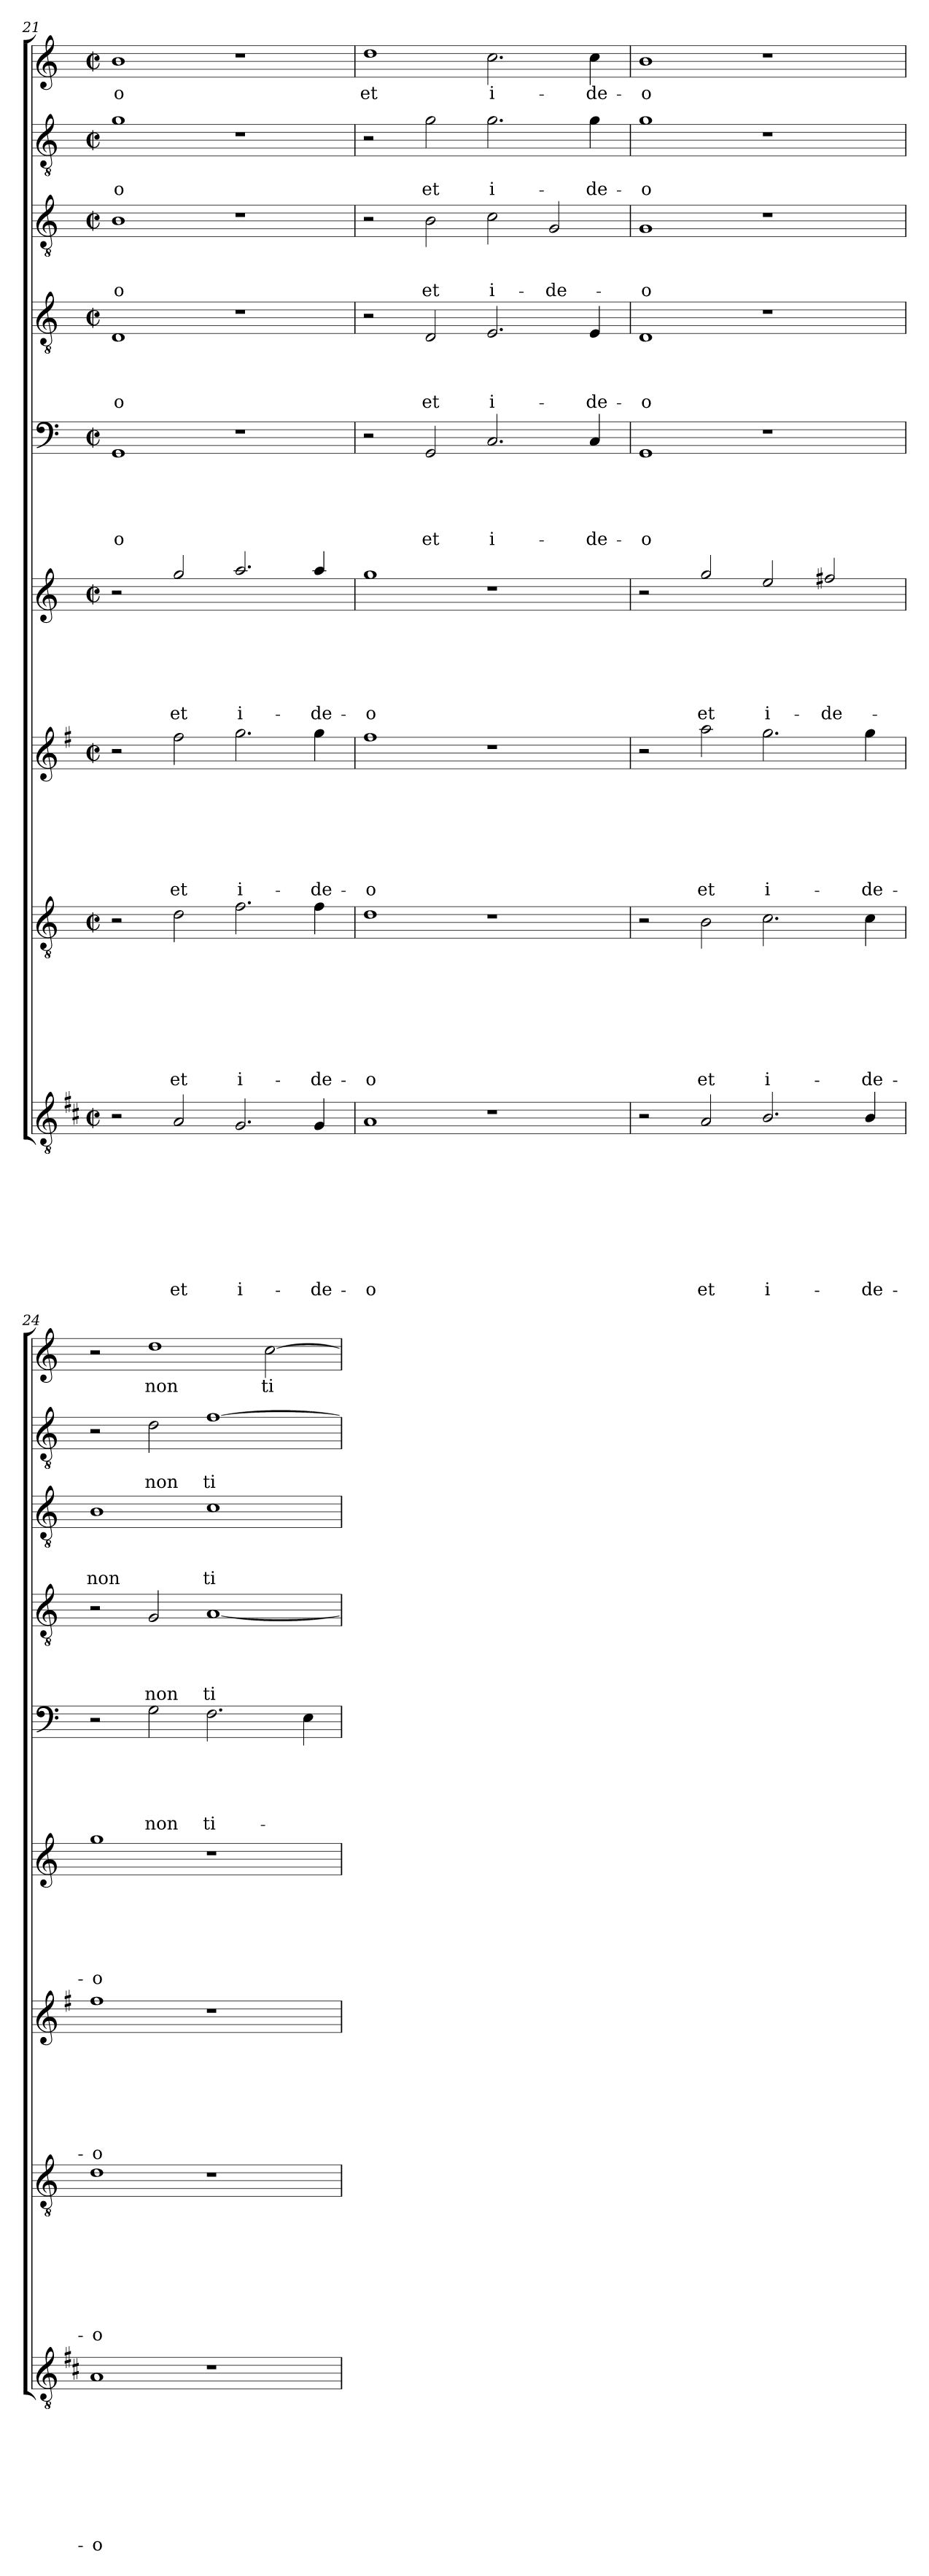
**kern	**text	**text	**text	**text	**text	**text	**text	**text	**text	**kern	**text	**text	**text	**text	**text	**text	**text	**text	**kern	**text	**text	**text	**text	**text	**text	**text	**kern	**text	**text	**text	**text	**text	**text	**kern	**text	**text	**text	**text	**text	**kern	**text	**text	**text	**text	**kern	**text	**text	**text	**kern	**text	**text	**kern	**text
*part9	*part9	*part9	*part9	*part9	*part9	*part9	*part9	*part9	*part9	*part8	*part8	*part8	*part8	*part8	*part8	*part8	*part8	*part8	*part7	*part7	*part7	*part7	*part7	*part7	*part7	*part7	*part6	*part6	*part6	*part6	*part6	*part6	*part6	*part5	*part5	*part5	*part5	*part5	*part5	*part4	*part4	*part4	*part4	*part4	*part3	*part3	*part3	*part3	*part2	*part2	*part2	*part1	*part1
*staff9	*staff9	*staff9	*staff9	*staff9	*staff9	*staff9	*staff9	*staff9	*staff9	*staff8	*staff8	*staff8	*staff8	*staff8	*staff8	*staff8	*staff8	*staff8	*staff7	*staff7	*staff7	*staff7	*staff7	*staff7	*staff7	*staff7	*staff6	*staff6	*staff6	*staff6	*staff6	*staff6	*staff6	*staff5	*staff5	*staff5	*staff5	*staff5	*staff5	*staff4	*staff4	*staff4	*staff4	*staff4	*staff3	*staff3	*staff3	*staff3	*staff2	*staff2	*staff2	*staff1	*staff1
*clefGv2	*	*	*	*	*	*	*	*	*	*clefGv2	*	*	*	*	*	*	*	*	*clefG2	*	*	*	*	*	*	*	*clefG2	*	*	*	*	*	*	*clefF4	*	*	*	*	*	*clefGv2	*	*	*	*	*clefGv2	*	*	*	*clefGv2	*	*	*clefG2	*
*ITrd1c2	*	*	*	*	*	*	*	*	*	*	*	*	*	*	*	*	*	*	*ITrd4c7	*	*	*	*	*	*	*	*ITrd8c14	*	*	*	*	*	*	*	*	*	*	*	*	*	*	*	*	*	*	*	*	*	*	*	*	*	*
*k[]	*	*	*	*	*	*	*	*	*	*k[]	*	*	*	*	*	*	*	*	*k[]	*	*	*	*	*	*	*	*k[]	*	*	*	*	*	*	*k[]	*	*	*	*	*	*k[]	*	*	*	*	*k[]	*	*	*	*k[]	*	*	*k[]	*
*C:	*	*	*	*	*	*	*	*	*	*C:	*	*	*	*	*	*	*	*	*C:	*	*	*	*	*	*	*	*C:	*	*	*	*	*	*	*C:	*	*	*	*	*	*C:	*	*	*	*	*C:	*	*	*	*C:	*	*	*C:	*
*M2/2	*	*	*	*	*	*	*	*	*	*M2/2	*	*	*	*	*	*	*	*	*M2/2	*	*	*	*	*	*	*	*M2/2	*	*	*	*	*	*	*M2/2	*	*	*	*	*	*M2/2	*	*	*	*	*M2/2	*	*	*	*M2/2	*	*	*M2/2	*
*met(c|)	*	*	*	*	*	*	*	*	*	*met(c|)	*	*	*	*	*	*	*	*	*met(c|)	*	*	*	*	*	*	*	*met(c|)	*	*	*	*	*	*	*met(c|)	*	*	*	*	*	*met(c|)	*	*	*	*	*met(c|)	*	*	*	*met(c|)	*	*	*met(c|)	*
=21	=21	=21	=21	=21	=21	=21	=21	=21	=21	=21	=21	=21	=21	=21	=21	=21	=21	=21	=21	=21	=21	=21	=21	=21	=21	=21	=21	=21	=21	=21	=21	=21	=21	=21	=21	=21	=21	=21	=21	=21	=21	=21	=21	=21	=21	=21	=21	=21	=21	=21	=21	=21	=21
!	!	!	!	!	!	!	!	!	!	!	!	!	!	!	!	!	!	!	!	!	!	!	!	!	!	!	!	!	!	!	!	!	!	!	!	!	!	!	!LO:LY:b	!	!	!	!	!LO:LY:b	!	!	!	!LO:LY:b	!	!	!LO:LY:b	!	!LO:LY:b
2r	.	.	.	.	.	.	.	.	.	2r	.	.	.	.	.	.	.	.	2r	.	.	.	.	.	.	.	2r	.	.	.	.	.	.	1GG	.	.	.	.	-o	1D	.	.	.	-o	1B	.	.	-o	1g	.	-o	1b	-o
!	!	!	!	!	!	!	!	!	!LO:LY:b	!	!	!	!	!	!	!	!	!LO:LY:b	!	!	!	!	!	!	!	!LO:LY:b	!	!	!	!	!	!	!LO:LY:b	!	!	!	!	!	!	!	!	!	!	!	!	!	!	!	!	!	!	!	!
2G/	.	.	.	.	.	.	.	.	et	2d\	.	.	.	.	.	.	.	et	2b\	.	.	.	.	.	.	et	2g/	.	.	.	.	.	et	.	.	.	.	.	.	.	.	.	.	.	.	.	.	.	.	.	.	.	.
!	!	!	!	!	!	!	!	!	!LO:LY:b	!	!	!	!	!	!	!	!	!LO:LY:b	!	!	!	!	!	!	!	!LO:LY:b	!	!	!	!	!	!	!LO:LY:b	!	!	!	!	!	!	!	!	!	!	!	!	!	!	!	!	!	!	!	!
2.F/	.	.	.	.	.	.	.	.	i-	2.f\	.	.	.	.	.	.	.	i-	2.cc\	.	.	.	.	.	.	i-	2.a/	.	.	.	.	.	i-	1r	.	.	.	.	.	1r	.	.	.	.	1r	.	.	.	1r	.	.	1r	.
!	!	!	!	!	!	!	!	!	!LO:LY:b	!	!	!	!	!	!	!	!	!LO:LY:b	!	!	!	!	!	!	!	!LO:LY:b	!	!	!	!	!	!	!LO:LY:b	!	!	!	!	!	!	!	!	!	!	!	!	!	!	!	!	!	!	!	!
4F/	.	.	.	.	.	.	.	.	-de-	4f\	.	.	.	.	.	.	.	-de-	4cc\	.	.	.	.	.	.	-de-	4a/	.	.	.	.	.	-de-	.	.	.	.	.	.	.	.	.	.	.	.	.	.	.	.	.	.	.	.
=22	=22	=22	=22	=22	=22	=22	=22	=22	=22	=22	=22	=22	=22	=22	=22	=22	=22	=22	=22	=22	=22	=22	=22	=22	=22	=22	=22	=22	=22	=22	=22	=22	=22	=22	=22	=22	=22	=22	=22	=22	=22	=22	=22	=22	=22	=22	=22	=22	=22	=22	=22	=22	=22
!	!	!	!	!	!	!	!	!	!LO:LY:b	!	!	!	!	!	!	!	!	!LO:LY:b	!	!	!	!	!	!	!	!LO:LY:b	!	!	!	!	!	!	!LO:LY:b	!	!	!	!	!	!	!	!	!	!	!	!	!	!	!	!	!	!	!	!LO:LY:b
1G	.	.	.	.	.	.	.	.	-o	1d	.	.	.	.	.	.	.	-o	1b	.	.	.	.	.	.	-o	1g	.	.	.	.	.	-o	2r	.	.	.	.	.	2r	.	.	.	.	2r	.	.	.	2r	.	.	1dd	et
!	!	!	!	!	!	!	!	!	!	!	!	!	!	!	!	!	!	!	!	!	!	!	!	!	!	!	!	!	!	!	!	!	!	!	!	!	!	!	!LO:LY:b	!	!	!	!	!LO:LY:b	!	!	!	!LO:LY:b	!	!	!LO:LY:b	!	!
.	.	.	.	.	.	.	.	.	.	.	.	.	.	.	.	.	.	.	.	.	.	.	.	.	.	.	.	.	.	.	.	.	.	2GG/	.	.	.	.	et	2D/	.	.	.	et	2B\	.	.	et	2g\	.	et	.	.
!	!	!	!	!	!	!	!	!	!	!	!	!	!	!	!	!	!	!	!	!	!	!	!	!	!	!	!	!	!	!	!	!	!	!	!	!	!	!	!LO:LY:b	!	!	!	!	!LO:LY:b	!	!	!	!LO:LY:b	!	!	!LO:LY:b	!	!LO:LY:b
1r	.	.	.	.	.	.	.	.	.	1r	.	.	.	.	.	.	.	.	1r	.	.	.	.	.	.	.	1r	.	.	.	.	.	.	2.C/	.	.	.	.	i-	2.E/	.	.	.	i-	2c\	.	.	i-	2.g\	.	i-	2.cc\	i-
!	!	!	!	!	!	!	!	!	!	!	!	!	!	!	!	!	!	!	!	!	!	!	!	!	!	!	!	!	!	!	!	!	!	!	!	!	!	!	!	!	!	!	!	!	!	!	!	!LO:LY:b	!	!	!	!	!
.	.	.	.	.	.	.	.	.	.	.	.	.	.	.	.	.	.	.	.	.	.	.	.	.	.	.	.	.	.	.	.	.	.	.	.	.	.	.	.	.	.	.	.	.	2G/	.	.	-de-	.	.	.	.	.
!	!	!	!	!	!	!	!	!	!	!	!	!	!	!	!	!	!	!	!	!	!	!	!	!	!	!	!	!	!	!	!	!	!	!	!	!	!	!	!LO:LY:b	!	!	!	!	!LO:LY:b	!	!	!	!	!	!	!LO:LY:b	!	!LO:LY:b
.	.	.	.	.	.	.	.	.	.	.	.	.	.	.	.	.	.	.	.	.	.	.	.	.	.	.	.	.	.	.	.	.	.	4C/	.	.	.	.	-de-	4E/	.	.	.	-de-	.	.	.	.	4g\	.	-de-	4cc\	-de-
=23	=23	=23	=23	=23	=23	=23	=23	=23	=23	=23	=23	=23	=23	=23	=23	=23	=23	=23	=23	=23	=23	=23	=23	=23	=23	=23	=23	=23	=23	=23	=23	=23	=23	=23	=23	=23	=23	=23	=23	=23	=23	=23	=23	=23	=23	=23	=23	=23	=23	=23	=23	=23	=23
!	!	!	!	!	!	!	!	!	!	!	!	!	!	!	!	!	!	!	!	!	!	!	!	!	!	!	!	!	!	!	!	!	!	!	!	!	!	!	!LO:LY:b	!	!	!	!	!LO:LY:b	!	!	!	!LO:LY:b	!	!	!LO:LY:b	!	!LO:LY:b
2r	.	.	.	.	.	.	.	.	.	2r	.	.	.	.	.	.	.	.	2r	.	.	.	.	.	.	.	2r	.	.	.	.	.	.	1GG	.	.	.	.	-o	1D	.	.	.	-o	1G	.	.	-o	1g	.	-o	1b	-o
!	!	!	!	!	!	!	!	!	!LO:LY:b	!	!	!	!	!	!	!	!	!LO:LY:b	!	!	!	!	!	!	!	!LO:LY:b	!	!	!	!	!	!	!LO:LY:b	!	!	!	!	!	!	!	!	!	!	!	!	!	!	!	!	!	!	!	!
2G/	.	.	.	.	.	.	.	.	et	2B\	.	.	.	.	.	.	.	et	2dd\	.	.	.	.	.	.	et	2g/	.	.	.	.	.	et	.	.	.	.	.	.	.	.	.	.	.	.	.	.	.	.	.	.	.	.
!	!	!	!	!	!	!	!	!	!LO:LY:b	!	!	!	!	!	!	!	!	!LO:LY:b	!	!	!	!	!	!	!	!LO:LY:b	!	!	!	!	!	!	!LO:LY:b	!	!	!	!	!	!	!	!	!	!	!	!	!	!	!	!	!	!	!	!
2.A/	.	.	.	.	.	.	.	.	i-	2.c\	.	.	.	.	.	.	.	i-	2.cc\	.	.	.	.	.	.	i-	2e/	.	.	.	.	.	i-	1r	.	.	.	.	.	1r	.	.	.	.	1r	.	.	.	1r	.	.	1r	.
!	!	!	!	!	!	!	!	!	!	!	!	!	!	!	!	!	!	!	!	!	!	!	!	!	!	!	!	!	!	!	!	!	!LO:LY:b	!	!	!	!	!	!	!	!	!	!	!	!	!	!	!	!	!	!	!	!
.	.	.	.	.	.	.	.	.	.	.	.	.	.	.	.	.	.	.	.	.	.	.	.	.	.	.	2f#X/	.	.	.	.	.	-de-	.	.	.	.	.	.	.	.	.	.	.	.	.	.	.	.	.	.	.	.
!	!	!	!	!	!	!	!	!	!LO:LY:b	!	!	!	!	!	!	!	!	!LO:LY:b	!	!	!	!	!	!	!	!LO:LY:b	!	!	!	!	!	!	!	!	!	!	!	!	!	!	!	!	!	!	!	!	!	!	!	!	!	!	!
4A/	.	.	.	.	.	.	.	.	-de-	4c\	.	.	.	.	.	.	.	-de-	4cc\	.	.	.	.	.	.	-de-	.	.	.	.	.	.	.	.	.	.	.	.	.	.	.	.	.	.	.	.	.	.	.	.	.	.	.
=24	=24	=24	=24	=24	=24	=24	=24	=24	=24	=24	=24	=24	=24	=24	=24	=24	=24	=24	=24	=24	=24	=24	=24	=24	=24	=24	=24	=24	=24	=24	=24	=24	=24	=24	=24	=24	=24	=24	=24	=24	=24	=24	=24	=24	=24	=24	=24	=24	=24	=24	=24	=24	=24
!	!	!	!	!	!	!	!	!	!LO:LY:b	!	!	!	!	!	!	!	!	!LO:LY:b	!	!	!	!	!	!	!	!LO:LY:b	!	!	!	!	!	!	!LO:LY:b	!	!	!	!	!	!	!	!	!	!	!	!	!	!	!LO:LY:b	!	!	!	!	!
1G	.	.	.	.	.	.	.	.	-o	1d	.	.	.	.	.	.	.	-o	1b	.	.	.	.	.	.	-o	1g	.	.	.	.	.	-o	2r	.	.	.	.	.	2r	.	.	.	.	1B	.	.	non	2r	.	.	2r	.
!	!	!	!	!	!	!	!	!	!	!	!	!	!	!	!	!	!	!	!	!	!	!	!	!	!	!	!	!	!	!	!	!	!	!	!	!	!	!	!LO:LY:b	!	!	!	!	!LO:LY:b	!	!	!	!	!	!	!LO:LY:b	!	!LO:LY:b
.	.	.	.	.	.	.	.	.	.	.	.	.	.	.	.	.	.	.	.	.	.	.	.	.	.	.	.	.	.	.	.	.	.	2G\	.	.	.	.	non	2G/	.	.	.	non	.	.	.	.	2d\	.	non	1dd	non
!	!	!	!	!	!	!	!	!	!	!	!	!	!	!	!	!	!	!	!	!	!	!	!	!	!	!	!	!	!	!	!	!	!	!	!	!	!	!	!LO:LY:b	!	!	!	!	!LO:LY:b	!	!	!	!LO:LY:b	!	!	!LO:LY:b	!	!
1r	.	.	.	.	.	.	.	.	.	1r	.	.	.	.	.	.	.	.	1r	.	.	.	.	.	.	.	1r	.	.	.	.	.	.	2.F\	.	.	.	.	ti-	[1A	.	.	.	ti-	1c	.	.	ti-	[1f	.	ti-	.	.
!	!	!	!	!	!	!	!	!	!	!	!	!	!	!	!	!	!	!	!	!	!	!	!	!	!	!	!	!	!	!	!	!	!	!	!	!	!	!	!	!	!	!	!	!	!	!	!	!	!	!	!	!	!LO:LY:b
.	.	.	.	.	.	.	.	.	.	.	.	.	.	.	.	.	.	.	.	.	.	.	.	.	.	.	.	.	.	.	.	.	.	.	.	.	.	.	.	.	.	.	.	.	.	.	.	.	.	.	.	[2cc\	ti-
.	.	.	.	.	.	.	.	.	.	.	.	.	.	.	.	.	.	.	.	.	.	.	.	.	.	.	.	.	.	.	.	.	.	4E\	.	.	.	.	.	.	.	.	.	.	.	.	.	.	.	.	.	.	.
=	=	=	=	=	=	=	=	=	=	=	=	=	=	=	=	=	=	=	=	=	=	=	=	=	=	=	=	=	=	=	=	=	=	=	=	=	=	=	=	=	=	=	=	=	=	=	=	=	=	=	=	=	=
*-	*-	*-	*-	*-	*-	*-	*-	*-	*-	*-	*-	*-	*-	*-	*-	*-	*-	*-	*-	*-	*-	*-	*-	*-	*-	*-	*-	*-	*-	*-	*-	*-	*-	*-	*-	*-	*-	*-	*-	*-	*-	*-	*-	*-	*-	*-	*-	*-	*-	*-	*-	*-	*-
